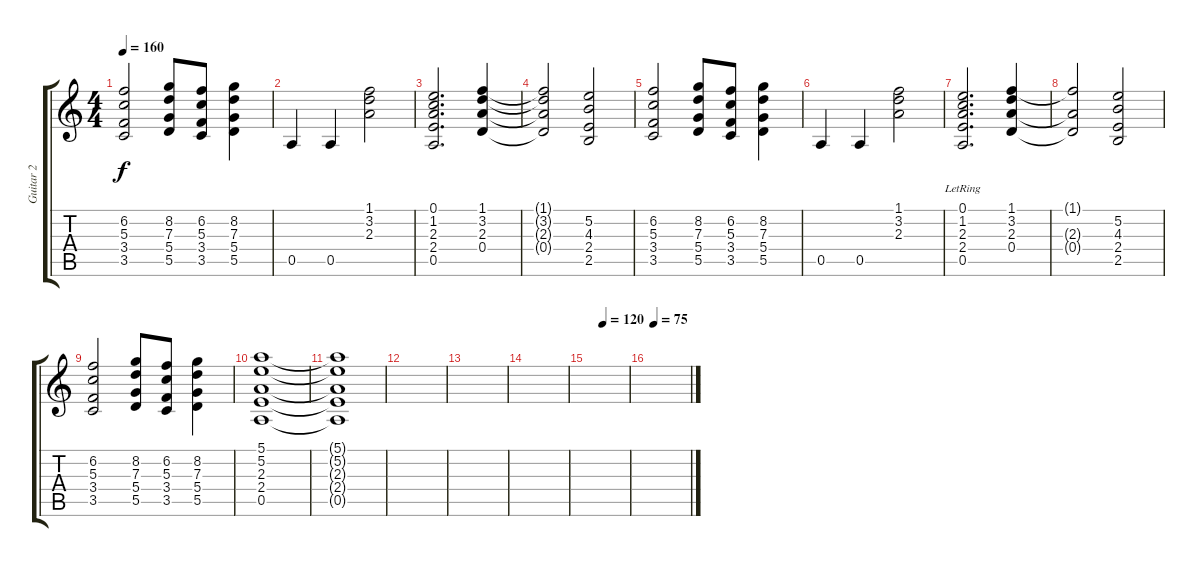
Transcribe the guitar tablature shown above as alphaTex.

\track ("Guitar 2" "Guitar 2") {instrument distortionguitar}
\staff {score tabs}
\tuning (E4 B3 G3 D3 A2 E2) {hide}
\ts (4 4)
\tempo 160
\clef g2
\ks c
(6.2 5.3 3.4 3.5).2{dy f} (8.2 7.3 5.4 5.5).8 (6.2 5.3 3.4 3.5).8 (8.2 7.3 5.4 5.5).4 |
0.5.4 0.5.4 (1.1 3.2 2.3).2 |
(0.1 1.2 2.3 2.4 0.5).2{d} (1.1 3.2 2.3 0.4).4 |
(1.1{t} 3.2{t} 2.3{t} 0.4{t}).2 (5.2 4.3 2.4 2.5).2 |
(6.2 5.3 3.4 3.5).2 (8.2 7.3 5.4 5.5).8 (6.2 5.3 3.4 3.5).8 (8.2 7.3 5.4 5.5).4 |
0.5.4 0.5.4 (1.1 3.2 2.3).2 |
(0.1 1.2 2.3 2.4 0.5{lr}).2{d} (1.1 3.2 2.3 0.4).4 |
(1.1{t} 2.3{t} 0.4{t}).2 (5.2 4.3 2.4 2.5).2 |
(6.2 5.3 3.4 3.5).2 (8.2 7.3 5.4 5.5).8 (6.2 5.3 3.4 3.5).8 (8.2 7.3 5.4 5.5).4 |
(5.1 5.2 2.3 2.4 0.5).1 |
(5.1{t} 5.2{t} 2.3{t} 2.4{t} 0.5{t}).1 |
|
|
|
\tempo (120 0.375)
|
\tempo (75 0.125)
